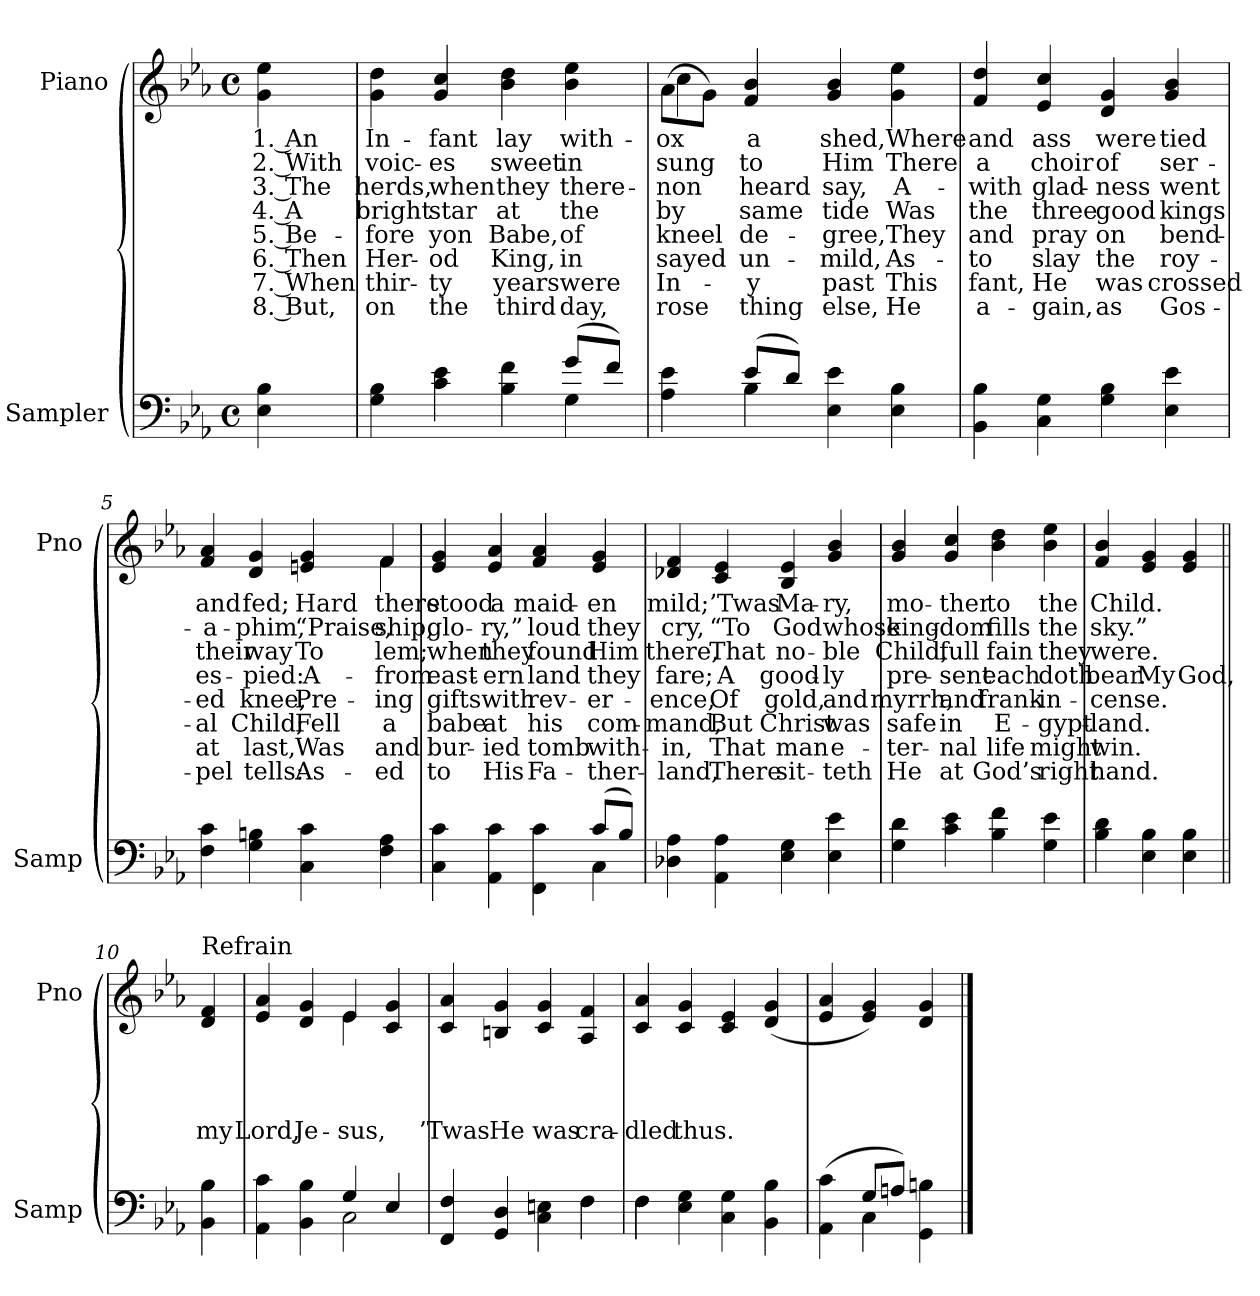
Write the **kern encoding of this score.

**kern	**kern	**text	**text	**text	**text	**text	**text	**text	**text
*part2	*part1	*part1	*part1	*part1	*part1	*part1	*part1	*part1	*part1
*staff2	*staff1	*staff1	*staff1	*staff1	*staff1	*staff1	*staff1	*staff1	*staff1
*I"Sampler	*I"Piano	*	*	*	*	*	*	*	*
*I'Samp	*I'Pno	*	*	*	*	*	*	*	*
*clefF4	*clefG2	*	*	*	*	*	*	*	*
*k[b-e-a-]	*k[b-e-a-]	*	*	*	*	*	*	*	*
*E-:	*E-:	*	*	*	*	*	*	*	*
*M4/4	*M4/4	*	*	*	*	*	*	*	*
*met(c)	*met(c)	*	*	*	*	*	*	*	*
=1	=1	=1	=1	=1	=1	=1	=1	=1	=1
4E- 4B-	4g 4ee-	1. An	2. With	3. The	4. A	5. Be-	6. Then	7. When	8. But,
=2	=2	=2	=2	=2	=2	=2	=2	=2	=2
*^	*	*	*	*	*	*	*	*	*
4G 4B-	2.ryy	4g 4dd	In-	voic-	herds,	bright	-fore	Her-	thir-	on
4c 4e-	.	4g 4cc	-fant	-es	when	star	yon	-od	-ty	the
4B- 4f	.	4b- 4dd	lay	sweet	they	at	Babe,	King,	years	third
(8g/L	4G	4b- 4ee-	with-	in	there-	the	of	in	were	day,
8f/J)	.	.	.	.	.	.	.	.	.	.
=3	=3	=3	=3	=3	=3	=3	=3	=3	=3	=3
*	*	*^	*	*	*	*	*	*	*	*
4A- 4e-	4ryy	(8a-\L	4cc	ox	sung	-non	by	kneel	-sayed	In-	rose
.	.	8g\J)	.	.	.	.	.	.	.	.	.
(8e-/L	4B-	4f 4b-	2.ryy	a	to	heard	-same	de-	un-	-y	-thing
8d/J)	.	.	.	.	.	.	.	.	.	.	.
4E- 4e-	2ryy	4g 4b-	.	shed,	Him	say,	tide	-gree,	-mild,	past	else,
4E- 4B-	.	4g 4ee-	.	Where	There	A-	Was	They	As-	This	He
*v	*v	*	*	*	*	*	*	*	*	*	*
*	*v	*v	*	*	*	*	*	*	*	*
=4	=4	=4	=4	=4	=4	=4	=4	=4	=4
4BB- 4B-	4f 4dd	and	a	with	the	and	to	-fant,	a-
4C 4G	4e- 4cc	ass	choir	glad-	three	pray	slay	He	-gain,
4G 4B-	4d 4g	were	of	-ness	good	on	the	was	as
4E- 4e-	4g 4b-	tied	ser-	went	kings	bend-	roy-	crossed	Gos-
=5	=5	=5	=5	=5	=5	=5	=5	=5	=5
*	*^	*	*	*	*	*	*	*	*
4F 4c	4f 4a-	2.ryy	and	-a-	their	es-	-ed	-al	at	-pel
4G 4Bn	4d 4g	.	fed;	-phim,	way	-pied:	knee,	Child;	last,	tells:
4C 4c	4en 4g	.	Hard	“Praise,	To	A-	Pre-	Fell	Was	As-
4F 4A-	4f/	4f	there	-ship,	-lem;	from	-ing	a	and	-ed
*	*v	*v	*	*	*	*	*	*	*	*
=6	=6	=6	=6	=6	=6	=6	=6	=6	=6
*^	*	*	*	*	*	*	*	*	*
4C 4c	2.ryy	4e- 4g	stood	glo-	when	east-	gifts	babe	bur-	to
4AA- 4c	.	4e- 4a-	a	-ry,”	they	-ern	with	at	-ied	His
4FF 4c	.	4f 4a-	maid-	loud	found	land	rev-	his	tomb	Fa-
(8c/L	4C	4e- 4g	-en	they	Him	they	-er-	com-	with-	-ther-
8B-/J)	.	.	.	.	.	.	.	.	.	.
*v	*v	*	*	*	*	*	*	*	*	*
=7	=7	=7	=7	=7	=7	=7	=7	=7	=7
4D-X 4A-	4d-X 4f	mild;	cry,	there,	fare;	-ence,	-mand,	-in,	-land,
4AA- 4A-	4c 4e-	’Twas	“To	That	A	Of	But	That	There
4E- 4G	4B- 4e-	Ma-	God	no-	good-	gold,	Christ	man	sit-
4E- 4e-	4g 4b-	-ry,	whose	-ble	-ly	and	was	e-	-teth
=8	=8	=8	=8	=8	=8	=8	=8	=8	=8
4G 4d	4g 4b-	mo-	king-	Child,	pre-	myrrh,	safe	-ter-	He
4c 4e-	4g 4cc	-ther	-dom	full	-sent	and	in	-nal	at
4B- 4f	4b- 4dd	to	fills	fain	each	frank-	E-	life	God’s
4G 4e-	4b- 4ee-	the	the	they	doth	-in-	-gypt-	might	right
=9	=9	=9	=9	=9	=9	=9	=9	=9	=9
4B- 4d	4f 4b-	Child.	sky.”	were.	bear.	-cense.	-land.	win.	hand.
4E- 4B-	4e- 4g	.	.	.	My	.	.	.	.
4E- 4B-	4e- 4g	.	.	.	God,	.	.	.	.
=10||	=10||	=10||	=10||	=10||	=10||	=10||	=10||	=10||	=10||
!	!LO:TX:t=Refrain	!	!	!	!	!	!	!	!
4BB- 4B-	4d 4f	.	.	.	my	.	.	.	.
=11	=11	=11	=11	=11	=11	=11	=11	=11	=11
*^	*^	*	*	*	*	*	*	*	*
4AA- 4c	2ryy	4e- 4a-	2ryy	.	.	.	Lord,	.	.	.	.
4BB- 4B-	.	4d 4g	.	.	.	.	Je-	.	.	.	.
(4G/	2C)	(4e-/	4e-)	.	.	.	-sus,	.	.	.	.
4E-/	.	4c 4g	4ryy	.	.	.	.	.	.	.	.
*	*	*v	*v	*	*	*	*	*	*	*	*
=12	=12	=12	=12	=12	=12	=12	=12	=12	=12	=12
4FF 4F	2.ryy	4c 4a-	.	.	.	’Twas	.	.	.	.
4GG 4D	.	4Bn 4g	.	.	.	He	.	.	.	.
4C 4En	.	4c 4g	.	.	.	was	.	.	.	.
4F\	4F	4A- 4f	.	.	.	cra-	.	.	.	.
=13	=13	=13	=13	=13	=13	=13	=13	=13	=13	=13
4F\	4F)	4c 4a-	.	.	.	-dled	.	.	.	.
4E- 4G	2.ryy	4c 4g	.	.	.	thus.	.	.	.	.
4C 4G	.	4c 4e-	.	.	.	.	.	.	.	.
(4BB- 4B-	.	(4d 4g	.	.	.	.	.	.	.	.
=14	=14	=14	=14	=14	=14	=14	=14	=14	=14	=14
(4AA- 4c	4ryy	4e- 4a-	.	.	.	.	.	.	.	.
8G/L	4C	4e- 4g)	.	.	.	.	.	.	.	.
8An/J)	.	.	.	.	.	.	.	.	.	.
4GG 4Bn	4ryy	4d 4g	.	.	.	.	.	.	.	.
*v	*v	*	*	*	*	*	*	*	*	*
==	==	==	==	==	==	==	==	==	==
*-	*-	*-	*-	*-	*-	*-	*-	*-	*-
